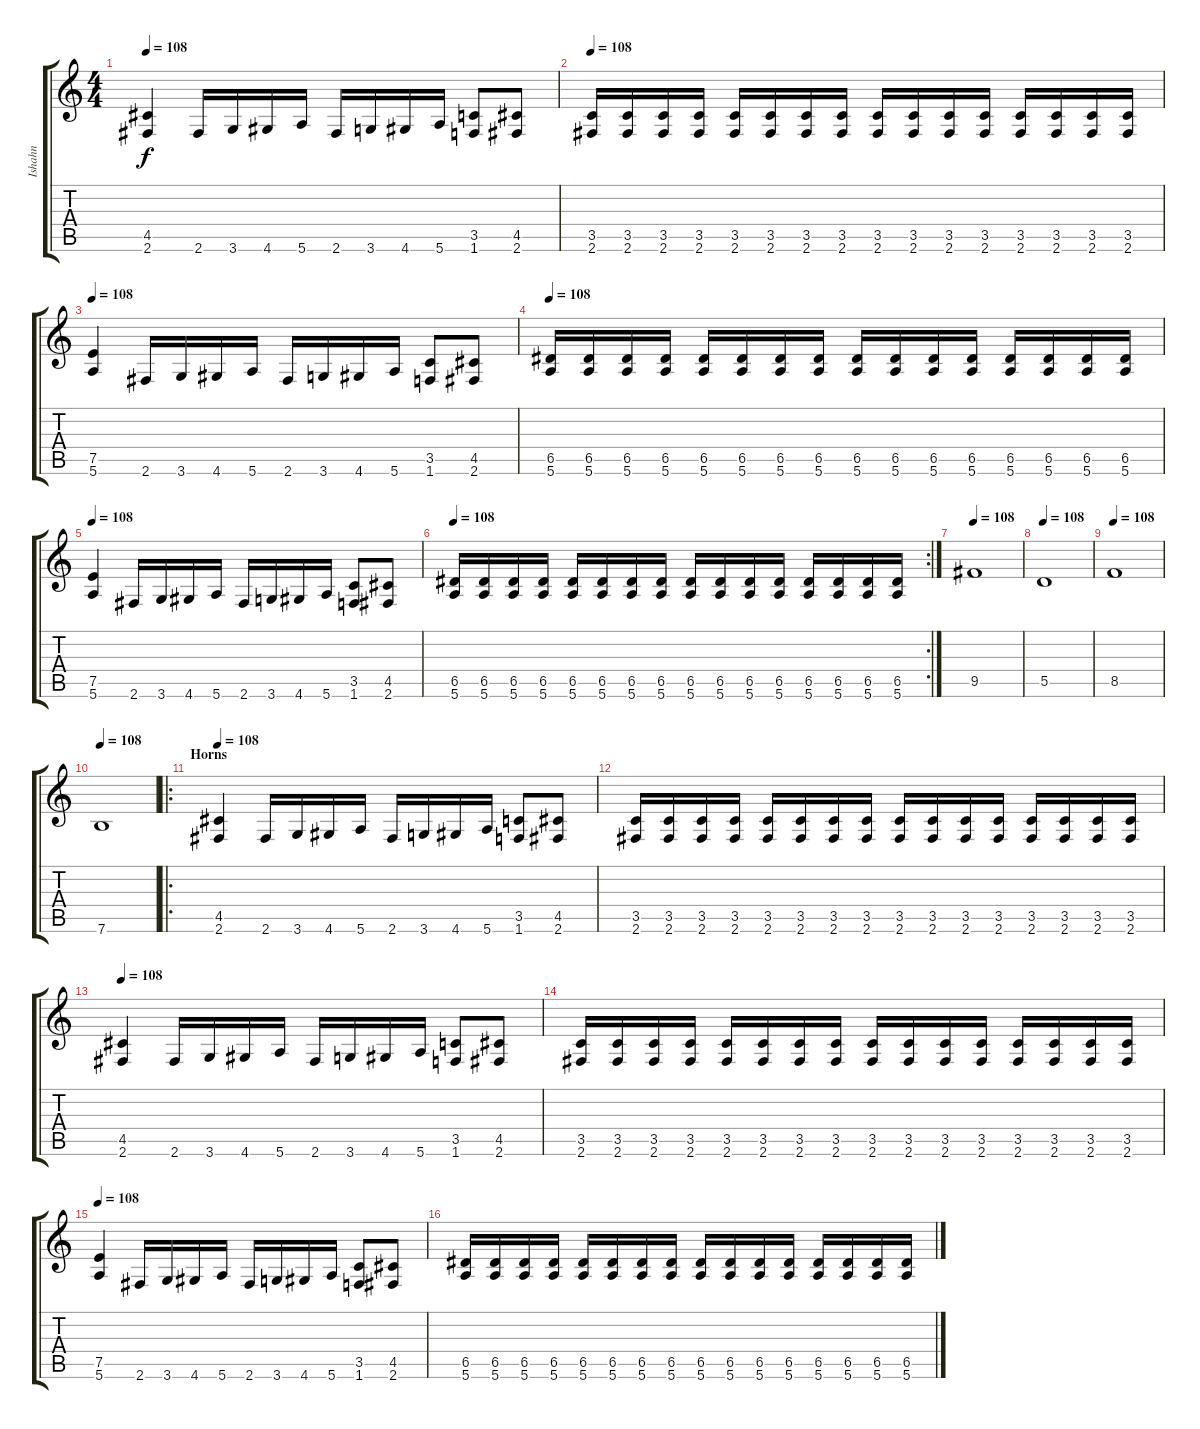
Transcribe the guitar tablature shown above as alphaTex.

\track ("Ishahn" "Ishahn") {instrument distortionguitar}
\staff {score tabs}
\tuning (E4 B3 G3 D3 A2 E2) {hide}
\ts (4 4)
\tempo 108
\clef g2
\ks c
(4.5 2.6).4{dy f} 2.6.16 3.6.16 4.6.16 5.6.16 2.6.16 3.6.16 4.6.16 5.6.16 (3.5 1.6).8 (4.5 2.6).8 |
\tempo 108
(3.5 2.6).16 (3.5 2.6).16 (3.5 2.6).16 (3.5 2.6).16 (3.5 2.6).16 (3.5 2.6).16 (3.5 2.6).16 (3.5 2.6).16 (3.5 2.6).16 (3.5 2.6).16 (3.5 2.6).16 (3.5 2.6).16 (3.5 2.6).16 (3.5 2.6).16 (3.5 2.6).16 (3.5 2.6).16 |
\tempo 108
(7.5 5.6).4 2.6.16 3.6.16 4.6.16 5.6.16 2.6.16 3.6.16 4.6.16 5.6.16 (3.5 1.6).8 (4.5 2.6).8 |
\tempo 108
(6.5 5.6).16 (6.5 5.6).16 (6.5 5.6).16 (6.5 5.6).16 (6.5 5.6).16 (6.5 5.6).16 (6.5 5.6).16 (6.5 5.6).16 (6.5 5.6).16 (6.5 5.6).16 (6.5 5.6).16 (6.5 5.6).16 (6.5 5.6).16 (6.5 5.6).16 (6.5 5.6).16 (6.5 5.6).16 |
\tempo 108
(7.5 5.6).4 2.6.16 3.6.16 4.6.16 5.6.16 2.6.16 3.6.16 4.6.16 5.6.16 (3.5 1.6).8 (4.5 2.6).8 |
\rc 2
\tempo 108
(6.5 5.6).16 (6.5 5.6).16 (6.5 5.6).16 (6.5 5.6).16 (6.5 5.6).16 (6.5 5.6).16 (6.5 5.6).16 (6.5 5.6).16 (6.5 5.6).16 (6.5 5.6).16 (6.5 5.6).16 (6.5 5.6).16 (6.5 5.6).16 (6.5 5.6).16 (6.5 5.6).16 (6.5 5.6).16 |
\tempo 108
9.5.1 |
\tempo 108
5.5.1 |
\tempo 108
8.5.1 |
\tempo 108
7.6.1 |
\ro
\section ("" "Horns")
\tempo 108
(4.5 2.6).4 2.6.16 3.6.16 4.6.16 5.6.16 2.6.16 3.6.16 4.6.16 5.6.16 (3.5 1.6).8 (4.5 2.6).8 |
(3.5 2.6).16 (3.5 2.6).16 (3.5 2.6).16 (3.5 2.6).16 (3.5 2.6).16 (3.5 2.6).16 (3.5 2.6).16 (3.5 2.6).16 (3.5 2.6).16 (3.5 2.6).16 (3.5 2.6).16 (3.5 2.6).16 (3.5 2.6).16 (3.5 2.6).16 (3.5 2.6).16 (3.5 2.6).16 |
\tempo 108
(4.5 2.6).4 2.6.16 3.6.16 4.6.16 5.6.16 2.6.16 3.6.16 4.6.16 5.6.16 (3.5 1.6).8 (4.5 2.6).8 |
(3.5 2.6).16 (3.5 2.6).16 (3.5 2.6).16 (3.5 2.6).16 (3.5 2.6).16 (3.5 2.6).16 (3.5 2.6).16 (3.5 2.6).16 (3.5 2.6).16 (3.5 2.6).16 (3.5 2.6).16 (3.5 2.6).16 (3.5 2.6).16 (3.5 2.6).16 (3.5 2.6).16 (3.5 2.6).16 |
\tempo 108
(7.5 5.6).4 2.6.16 3.6.16 4.6.16 5.6.16 2.6.16 3.6.16 4.6.16 5.6.16 (3.5 1.6).8 (4.5 2.6).8 |
(6.5 5.6).16 (6.5 5.6).16 (6.5 5.6).16 (6.5 5.6).16 (6.5 5.6).16 (6.5 5.6).16 (6.5 5.6).16 (6.5 5.6).16 (6.5 5.6).16 (6.5 5.6).16 (6.5 5.6).16 (6.5 5.6).16 (6.5 5.6).16 (6.5 5.6).16 (6.5 5.6).16 (6.5 5.6).16
